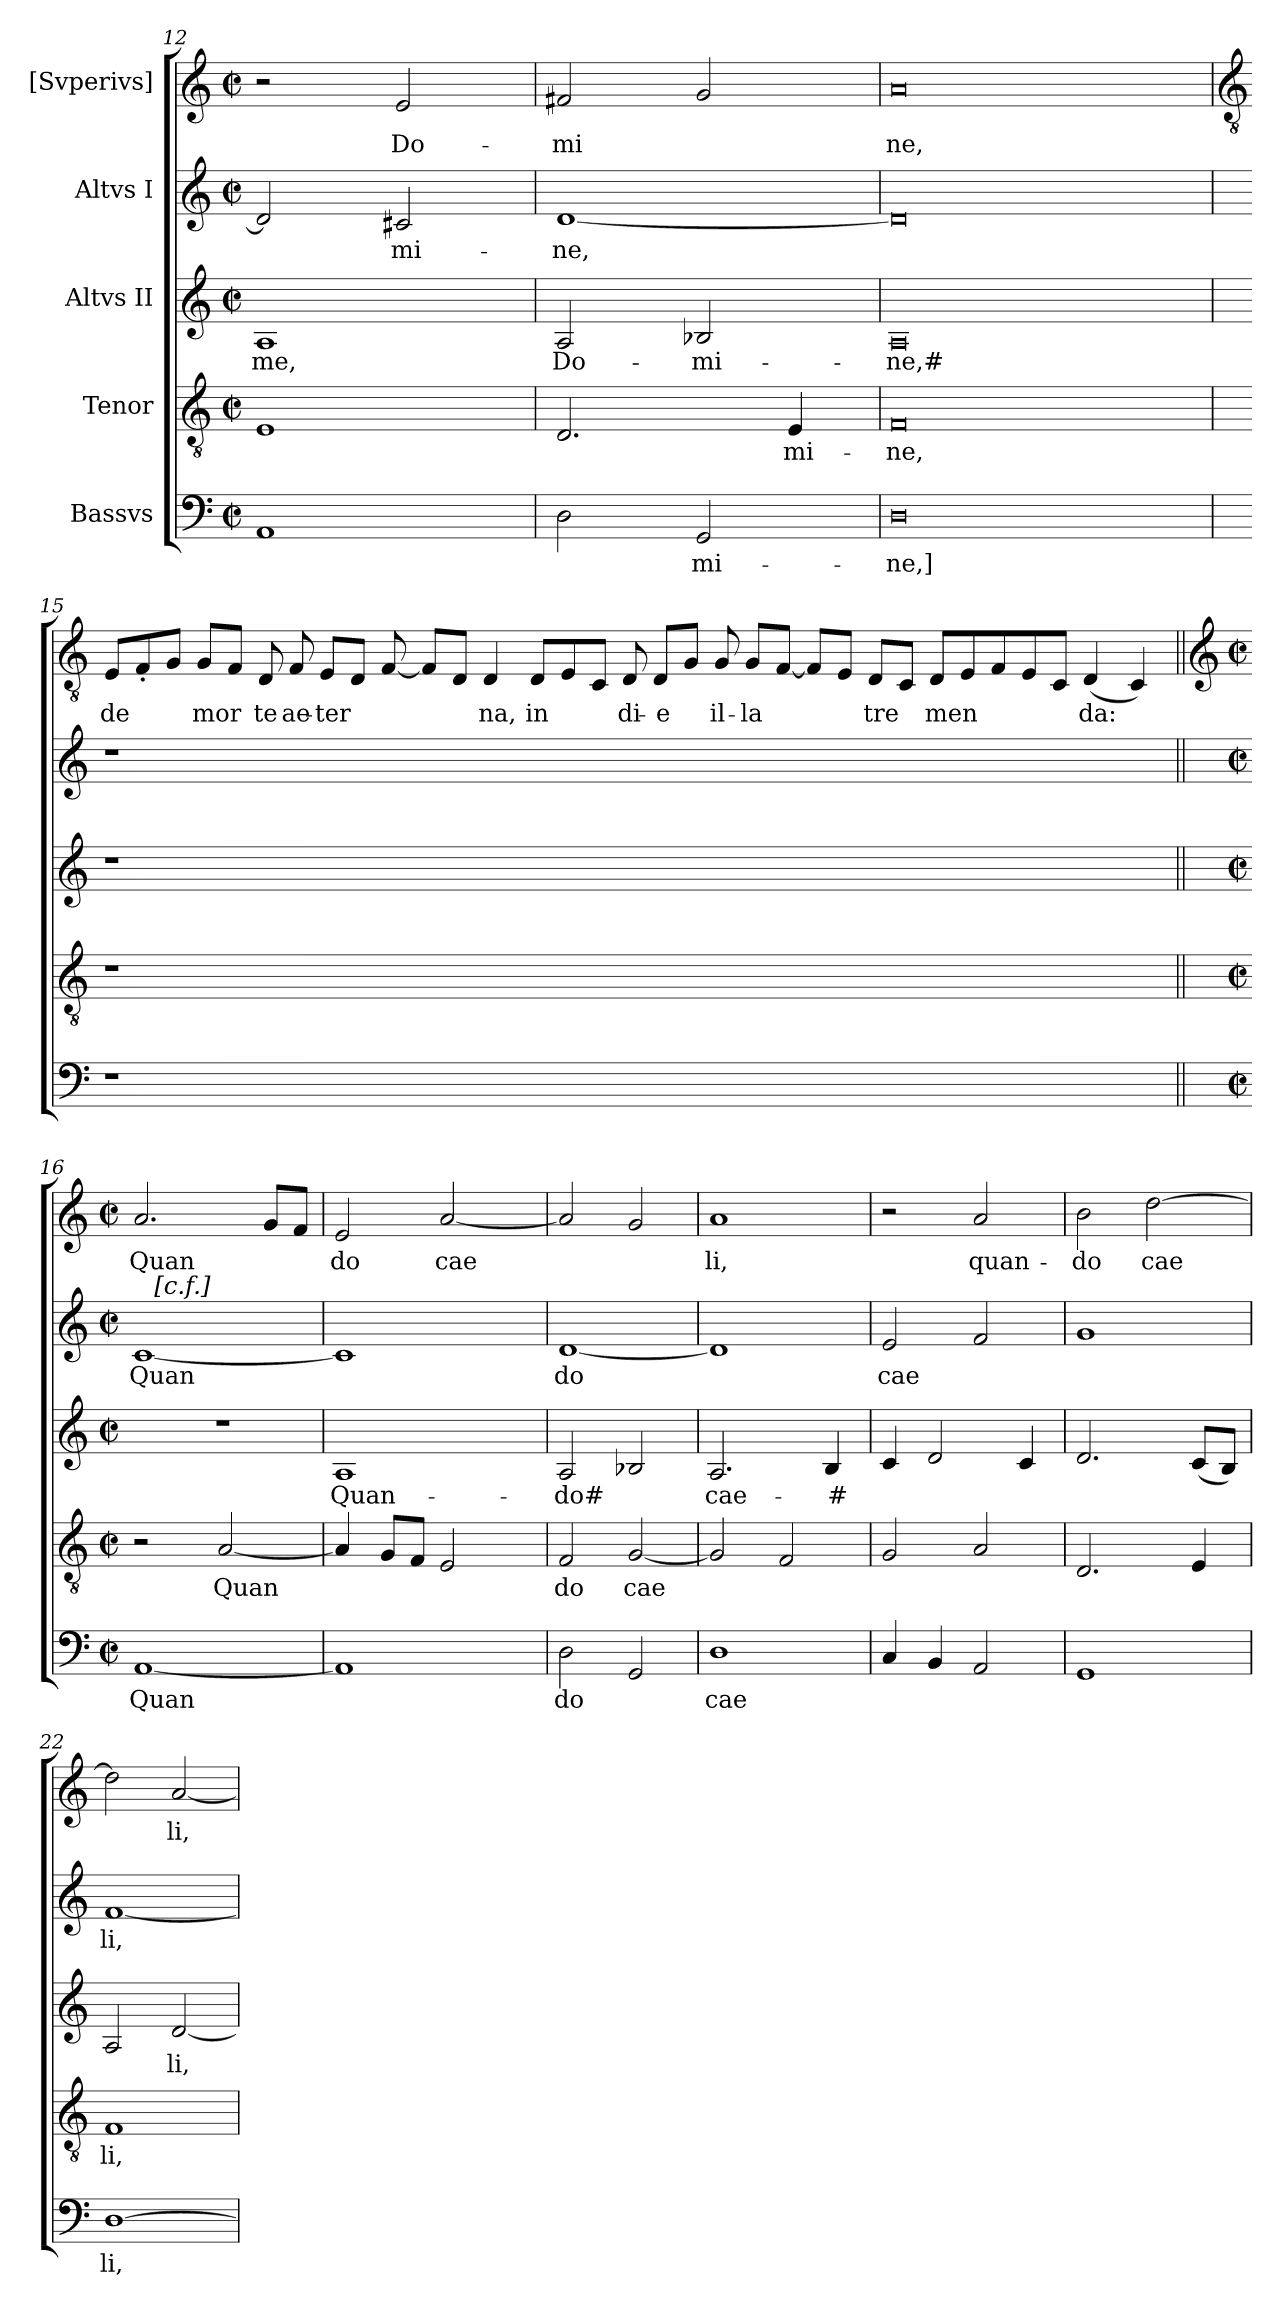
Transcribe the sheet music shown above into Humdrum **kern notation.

**kern	**text	**kern	**text	**kern	**text	**kern	**text	**kern	**text
*part5	*part5	*part4	*part4	*part3	*part3	*part2	*part2	*part1	*part1
*staff5	*staff5	*staff4	*staff4	*staff3	*staff3	*staff2	*staff2	*staff1	*staff1
*I"Bassvs	*	*I"Tenor	*	*I"Altvs II	*	*I"Altvs I	*	*I"[Svperivs]	*
*clefF4	*	*clefGv2	*	*clefG2	*	*clefG2	*	*clefG2	*
*k[]	*	*k[]	*	*k[]	*	*k[]	*	*k[]	*
*C:	*	*C:	*	*C:	*	*C:	*	*C:	*
*M2/2	*	*M2/2	*	*M2/2	*	*M2/2	*	*M2/2	*
*met(c|)	*	*met(c|)	*	*met(c|)	*	*met(c|)	*	*met(c|)	*
=12	=12	=12	=12	=12	=12	=12	=12	=12	=12
!	!LO:LY:b:cj	!	!LO:LY:b:cj	!	!LO:LY:b:cj	!	!LO:LY:b:cj	!	!
1AA	--	1E	--	1A	me,	2d/]	--	2r	.
!	!	!	!	!	!	!	!LO:LY:b:cj	!	!LO:LY:b:cj
.	.	.	.	.	.	2c#/	-mi-	2e/	Do-
=13	=13	=13	=13	=13	=13	=13	=13	=13	=13
!	!LO:LY:b:cj	!	!LO:LY:b:cj	!	!LO:LY:b:cj	!	!LO:LY:b:cj	!	!LO:LY:b:cj
2D\	--	2.D/	--	2A/	Do-	[<1d	-ne,	2f#/	-mi-
!	!LO:LY:b:cj	!	!	!	!LO:LY:b:cj	!	!	!	!LO:LY:b:cj
2GG/	-mi-	.	.	2B-/	-mi-	.	.	2g/	--
!	!	!	!LO:LY:b:cj	!	!	!	!	!	!
.	.	4E/	-mi-	.	.	.	.	.	.
=14	=14	=14	=14	=14	=14	=14	=14	=14	=14
!	!LO:LY:b:cj	!	!LO:LY:b:cj	!	!LO:LY:b:cj	!	!LO:LY:b:cj	!	!LO:LY:b:cj
0D	-ne,]	0F	-ne,	0A	-ne,#	0d]	.	0a	-ne,
!!LO:LB:g=z
=15	=15	=15	=15	=15	=15	=15	=15	=15	=15
*	*	*	*	*	*	*	*	*clefGv2	*
!	!	!	!	!	!	!	!	!	!LO:LY:b:cj
1r	.	1r	.	1r	.	1r	.	8E/L	de
!	!	!	!	!	!	!	!	!	!LO:LY:b:cj
.	.	.	.	.	.	.	.	8F'</	.
!	!	!	!	!	!	!	!	!	!LO:LY:b:cj
.	.	.	.	.	.	.	.	8G/J	.
!	!	!	!	!	!	!	!	!	!LO:LY:b:cj
.	.	.	.	.	.	.	.	8G/L	mor-
!	!	!	!	!	!	!	!	!	!LO:LY:b:cj
.	.	.	.	.	.	.	.	8F/J	--
!	!	!	!	!	!	!	!	!	!LO:LY:b:cj
.	.	.	.	.	.	.	.	8D/	-te
!	!	!	!	!	!	!	!	!	!LO:LY:b:cj
.	.	.	.	.	.	.	.	8F/	ae-
!	!	!	!	!	!	!	!	!	!LO:LY:b:cj
.	.	.	.	.	.	.	.	8E/L	-ter-
!	!	!	!	!	!	!	!	!	!LO:LY:b:cj
2%7ryy	.	2%7ryy	.	2%7ryy	.	2%7ryy	.	8D/J	--
!	!	!	!	!	!	!	!	!	!LO:LY:b:cj
.	.	.	.	.	.	.	.	[<8F/	--
!	!	!	!	!	!	!	!	!	!LO:LY:b:cj
.	.	.	.	.	.	.	.	8F/L]	--
!	!	!	!	!	!	!	!	!	!LO:LY:b:cj
.	.	.	.	.	.	.	.	8D/J	--
!	!	!	!	!	!	!	!	!	!LO:LY:b:cj
.	.	.	.	.	.	.	.	4D/	-na,
!	!	!	!	!	!	!	!	!	!LO:LY:b:cj
.	.	.	.	.	.	.	.	8D/L	in
!	!	!	!	!	!	!	!	!	!LO:LY:b:cj
.	.	.	.	.	.	.	.	8E/	.
!	!	!	!	!	!	!	!	!	!LO:LY:b:cj
.	.	.	.	.	.	.	.	8C/J	.
!	!	!	!	!	!	!	!	!	!LO:LY:b:cj
.	.	.	.	.	.	.	.	8D/	di-
!	!	!	!	!	!	!	!	!	!LO:LY:b:cj
.	.	.	.	.	.	.	.	8D/L	-e
!	!	!	!	!	!	!	!	!	!LO:LY:b:cj
.	.	.	.	.	.	.	.	8G/J	.
!	!	!	!	!	!	!	!	!	!LO:LY:b:cj
.	.	.	.	.	.	.	.	8G/	il-
!	!	!	!	!	!	!	!	!	!LO:LY:b:cj
.	.	.	.	.	.	.	.	8G/L	-la
!	!	!	!	!	!	!	!	!	!LO:LY:b:cj
.	.	.	.	.	.	.	.	[<8F/J	.
!	!	!	!	!	!	!	!	!	!LO:LY:b:cj
.	.	.	.	.	.	.	.	8F/L]	.
!	!	!	!	!	!	!	!	!	!LO:LY:b:cj
.	.	.	.	.	.	.	.	8E/J	.
!	!	!	!	!	!	!	!	!	!LO:LY:b:cj
.	.	.	.	.	.	.	.	8D/L	tre-
!	!	!	!	!	!	!	!	!	!LO:LY:b:cj
.	.	.	.	.	.	.	.	8C/J	--
!	!	!	!	!	!	!	!	!	!LO:LY:b:cj
.	.	.	.	.	.	.	.	8D/L	-men-
!	!	!	!	!	!	!	!	!	!LO:LY:b:cj
.	.	.	.	.	.	.	.	8E/	--
!	!	!	!	!	!	!	!	!	!LO:LY:b:cj
.	.	.	.	.	.	.	.	8F/	--
!	!	!	!	!	!	!	!	!	!LO:LY:b:cj
.	.	.	.	.	.	.	.	8E/	--
!	!	!	!	!	!	!	!	!	!LO:LY:b:cj
.	.	.	.	.	.	.	.	8C/J	--
!	!	!	!	!	!	!	!	!	!LO:LY:b:cj
.	.	.	.	.	.	.	.	(<4D/	-da:
!	!	!	!	!	!	!	!	!	!LO:LY:b:cj
.	.	.	.	.	.	.	.	4C/)	.
!!LO:PB:g=z
=16||	=16||	=16||	=16||	=16||	=16||	=16||	=16||	=16||	=16||
*	*	*	*	*	*	*	*	*clefG2	*
*M2/2	*	*M2/2	*	*M2/2	*	*M2/2	*	*M2/2	*
*met(c|)	*	*met(c|)	*	*met(c|)	*	*met(c|)	*	*met(c|)	*
!	!LO:LY:b:cj	!	!	!	!	!	!LO:LY:b:cj	!	!LO:LY:b:cj
*	*	*	*	*	*	*^	*	*	*
[<1AA	Quan-	2r	.	1r	.	[<1c	16ryy	Quan-	2.a/	Quan-
!	!	!	!	!	!	!	!LO:TX:a:t=[c.f.]	!	!	!
.	.	.	.	.	.	.	2...ryy	.	.	.
!	!	!	!LO:LY:b:cj	!	!	!	!	!	!	!
.	.	[<2A/	Quan-	.	.	.	.	.	.	.
!	!	!	!	!	!	!	!	!	!	!LO:LY:b:cj
.	.	.	.	.	.	.	.	.	8g/L	--
!	!	!	!	!	!	!	!	!	!	!LO:LY:b:cj
.	.	.	.	.	.	.	.	.	8f/J	--
=17	=17	=17	=17	=17	=17	=17	=17	=17	=17	=17
!	!LO:LY:b:cj	!	!LO:LY:b:cj	!	!LO:LY:b:cj	!	!	!LO:LY:b:cj	!	!LO:LY:b:cj
*	*	*	*	*	*	*v	*v	*	*	*
1AA]	--	4A/]	--	1A	Quan-	1c]	--	2e/	-do
!	!	!	!LO:LY:b:cj	!	!	!	!	!	!
.	.	8G/L	--	.	.	.	.	.	.
!	!	!	!LO:LY:b:cj	!	!	!	!	!	!
.	.	8F/J	--	.	.	.	.	.	.
!	!	!	!LO:LY:b:cj	!	!	!	!	!	!LO:LY:b:cj
.	.	2E/	--	.	.	.	.	[<2a/	cae-
=18	=18	=18	=18	=18	=18	=18	=18	=18	=18
!	!LO:LY:b:cj	!	!LO:LY:b:cj	!	!LO:LY:b:cj	!	!LO:LY:b:cj	!	!LO:LY:b:cj
2D\	-do	2F/	-do	2A/	-do#	[<1d	-do	2a/]	--
!	!LO:LY:b:cj	!	!LO:LY:b:cj	!	!LO:LY:b:cj	!	!	!	!LO:LY:b:cj
2GG/	.	[<2G/	cae-	2B-/	.	.	.	2g/	--
=19	=19	=19	=19	=19	=19	=19	=19	=19	=19
!	!LO:LY:b:cj	!	!LO:LY:b:cj	!	!LO:LY:b:cj	!	!LO:LY:b:cj	!	!LO:LY:b:cj
1D	cae-	2G/]	--	2.A/	cae-	1d]	.	1a	-li,
!	!	!	!LO:LY:b:cj	!	!	!	!	!	!
.	.	2F/	--	.	.	.	.	.	.
!	!	!	!	!	!LO:LY:b:cj	!	!	!	!
.	.	.	.	4B/	-#-	.	.	.	.
=20	=20	=20	=20	=20	=20	=20	=20	=20	=20
!	!LO:LY:b:cj	!	!LO:LY:b:cj	!	!LO:LY:b:cj	!	!LO:LY:b:cj	!	!
4C/	--	2G/	--	4c/	--	2e/	cae-	2r	.
!	!LO:LY:b:cj	!	!	!	!LO:LY:b:cj	!	!	!	!
4BB/	--	.	.	2d/	--	.	.	.	.
!	!LO:LY:b:cj	!	!LO:LY:b:cj	!	!	!	!LO:LY:b:cj	!	!LO:LY:b:cj
2AA/	--	2A/	--	.	.	2f/	--	2a/	quan-
!	!	!	!	!	!LO:LY:b:cj	!	!	!	!
.	.	.	.	4c/	--	.	.	.	.
=21	=21	=21	=21	=21	=21	=21	=21	=21	=21
!	!LO:LY:b:cj	!	!LO:LY:b:cj	!	!LO:LY:b:cj	!	!LO:LY:b:cj	!	!LO:LY:b:cj
1GG	--	2.D/	--	2.d/	--	1g	--	2b\	-do
!	!	!	!	!	!	!	!	!	!LO:LY:b:cj
.	.	.	.	.	.	.	.	[>2dd\	cae-
!	!	!	!LO:LY:b:cj	!	!LO:LY:b:cj	!	!	!	!
.	.	4E/	--	(>8c/L	--	.	.	.	.
!	!	!	!	!	!LO:LY:b:cj	!	!	!	!
.	.	.	.	8B/J)	--	.	.	.	.
=22	=22	=22	=22	=22	=22	=22	=22	=22	=22
!	!LO:LY:b:cj	!	!LO:LY:b:cj	!	!LO:LY:b:cj	!	!LO:LY:b:cj	!	!LO:LY:b:cj
[<1D	-li,	1F	-li,	2A/	--	[<1f	-li,	2dd\]	--
!	!	!	!	!	!LO:LY:b:cj	!	!	!	!LO:LY:b:cj
.	.	.	.	[<2d/	-li,	.	.	[<2a/	-li,
=	=	=	=	=	=	=	=	=	=
*-	*-	*-	*-	*-	*-	*-	*-	*-	*-
